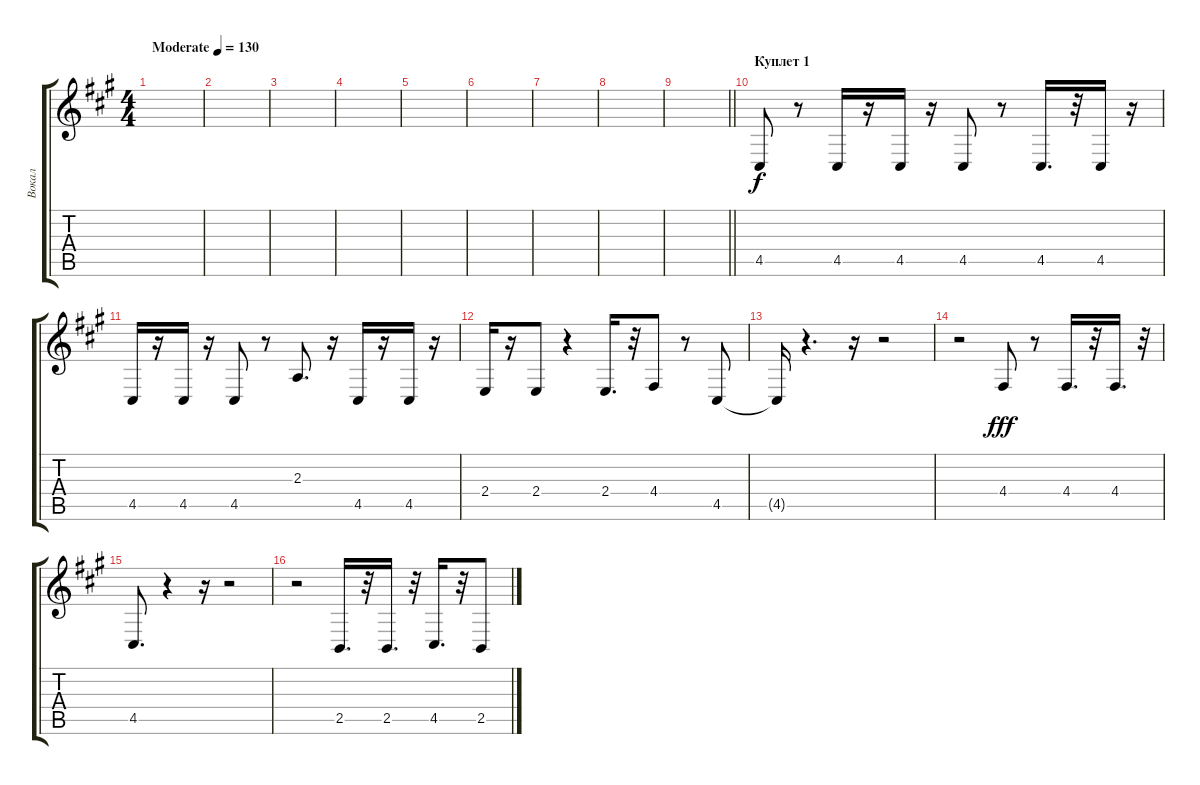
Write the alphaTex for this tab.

\track ("Вокал" "Вокал") {solo instrument acousticgrandpiano}
\staff {score tabs}
\tuning (E4 B3 G3 D3 A2 E2) {hide}
\ts (4 4)
\tempo (130 "Moderate")
\clef g2
\ks f#minor
|
|
|
|
|
|
|
|
\barLineRight lightlight
|
\section ("" "Куплет 1")
4.5.8 r.8 4.5.16 r.16 4.5.16 r.16 4.5.8 r.8 4.5.16{d} r.32 4.5.16 r.16 |
4.5.16 r.16 4.5.16 r.16 4.5.8 r.8 2.3.8{d} r.16 4.5.16 r.16 4.5.16 r.16 |
2.4.16 r.16 2.4.8 r.4 2.4.16{d} r.32 4.4.8 r.8 4.5.8 |
4.5{t}.16{dy f} r.4{d} r.16 r.2 |
r.2 4.4.8{dy fff} r.8 4.4.16{d} r.32 4.4.16{d} r.32 |
4.5.8{d} r.4 r.16 r.2 |
r.2 2.5.16{d} r.32 2.5.16{d} r.32 4.5.16{d} r.32 2.5.8
